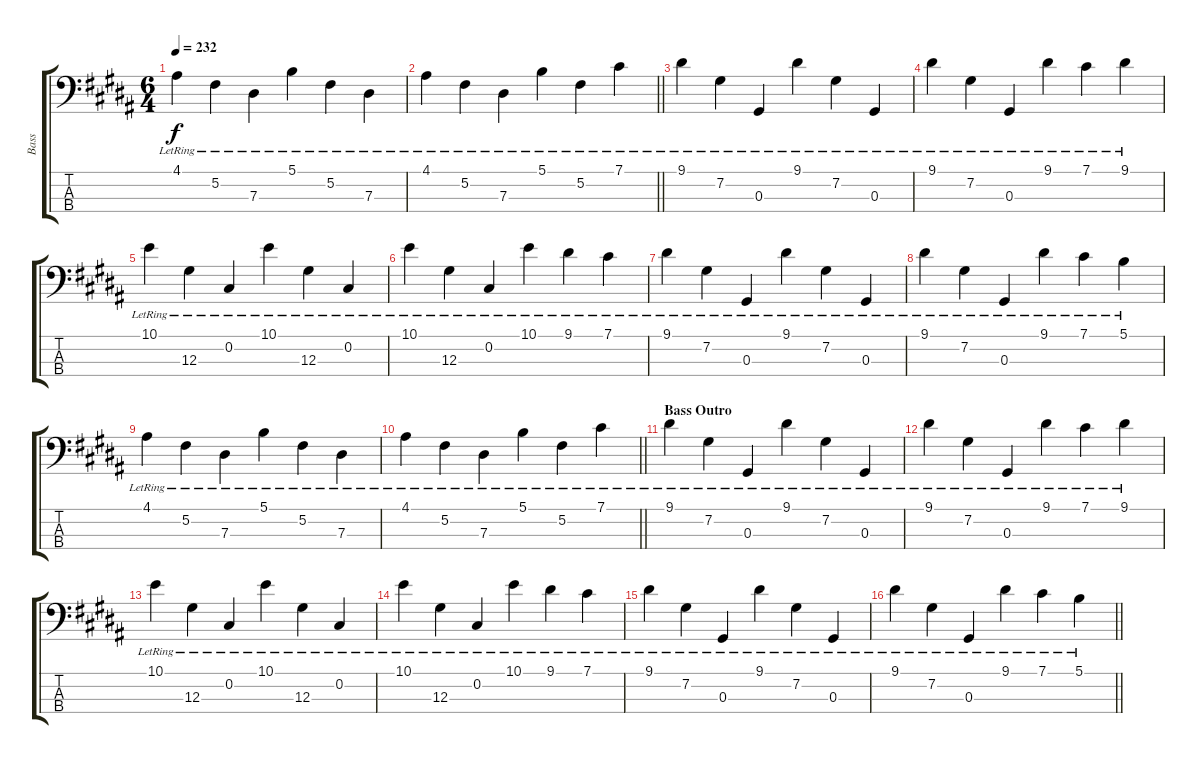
\track ("Bass" "Bass") {instrument electricbasspick}
\staff {score tabs}
\tuning (Gb2 Db2 Ab1 Eb1) {hide}
\ts (6 4)
\tempo 232
\clef f4
\ks b
4.1{lr}.4{dy f} 5.2{lr}.4 7.3{lr}.4 5.1{lr}.4 5.2{lr}.4 7.3{lr}.4 |
\barLineRight lightlight
4.1{lr}.4 5.2{lr}.4 7.3{lr}.4 5.1{lr}.4 5.2{lr}.4 7.1{lr}.4 |
9.1{lr}.4 7.2{lr}.4 0.3{lr}.4 9.1{lr}.4 7.2{lr}.4 0.3{lr}.4 |
9.1{lr}.4 7.2{lr}.4 0.3{lr}.4 9.1{lr}.4 7.1{lr}.4 9.1{lr}.4 |
10.1{lr}.4 12.3{lr}.4 0.2{lr}.4 10.1{lr}.4 12.3{lr}.4 0.2{lr}.4 |
10.1{lr}.4 12.3{lr}.4 0.2{lr}.4 10.1{lr}.4 9.1{lr}.4 7.1{lr}.4 |
9.1{lr}.4 7.2{lr}.4 0.3{lr}.4 9.1{lr}.4 7.2{lr}.4 0.3{lr}.4 |
9.1{lr}.4 7.2{lr}.4 0.3{lr}.4 9.1{lr}.4 7.1{lr}.4 5.1{lr}.4 |
4.1{lr}.4 5.2{lr}.4 7.3{lr}.4 5.1{lr}.4 5.2{lr}.4 7.3{lr}.4 |
\barLineRight lightlight
4.1{lr}.4 5.2{lr}.4 7.3{lr}.4 5.1{lr}.4 5.2{lr}.4 7.1{lr}.4 |
\section ("" "Bass Outro")
9.1{lr}.4 7.2{lr}.4 0.3{lr}.4 9.1{lr}.4 7.2{lr}.4 0.3{lr}.4 |
9.1{lr}.4 7.2{lr}.4 0.3{lr}.4 9.1{lr}.4 7.1{lr}.4 9.1{lr}.4 |
10.1{lr}.4 12.3{lr}.4 0.2{lr}.4 10.1{lr}.4 12.3{lr}.4 0.2{lr}.4 |
10.1{lr}.4 12.3{lr}.4 0.2{lr}.4 10.1{lr}.4 9.1{lr}.4 7.1{lr}.4 |
9.1{lr}.4 7.2{lr}.4 0.3{lr}.4 9.1{lr}.4 7.2{lr}.4 0.3{lr}.4 |
\barLineRight lightlight
9.1{lr}.4 7.2{lr}.4 0.3{lr}.4 9.1{lr}.4 7.1{lr}.4 5.1{lr}.4
